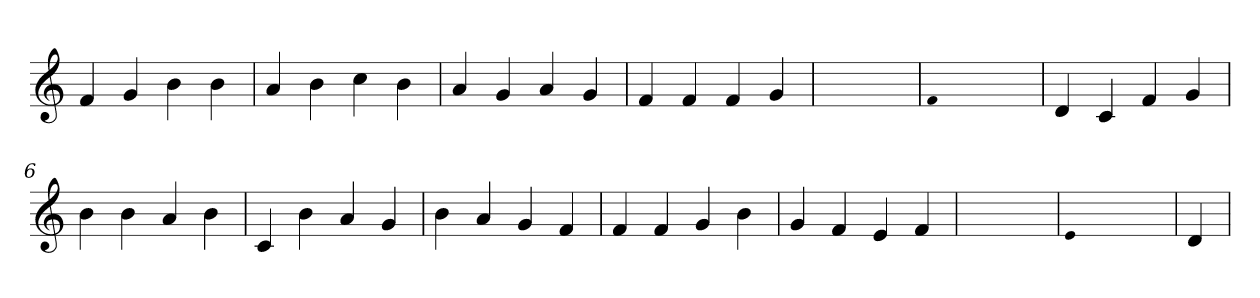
**kern
*part1
*staff1
*clefG2
=1
4f
4g
4b
4b
=2
4a
4b
4cc
4b
=3
4a
4g
4a
4g
=4
4f
4f
4f
4g
=5
1ryy
=5
qqf
1ryy
=5
4d
4c
4f
4g
=6
4b
4b
4a
4b
=7
4c
4b
4a
4g
=8
4b
4a
4g
4f
=9
4f
4f
4g
4b
=10
4g
4f
4e
4f
=11
1ryy
=11
qqe
1ryy
=11
4d
=
*-
